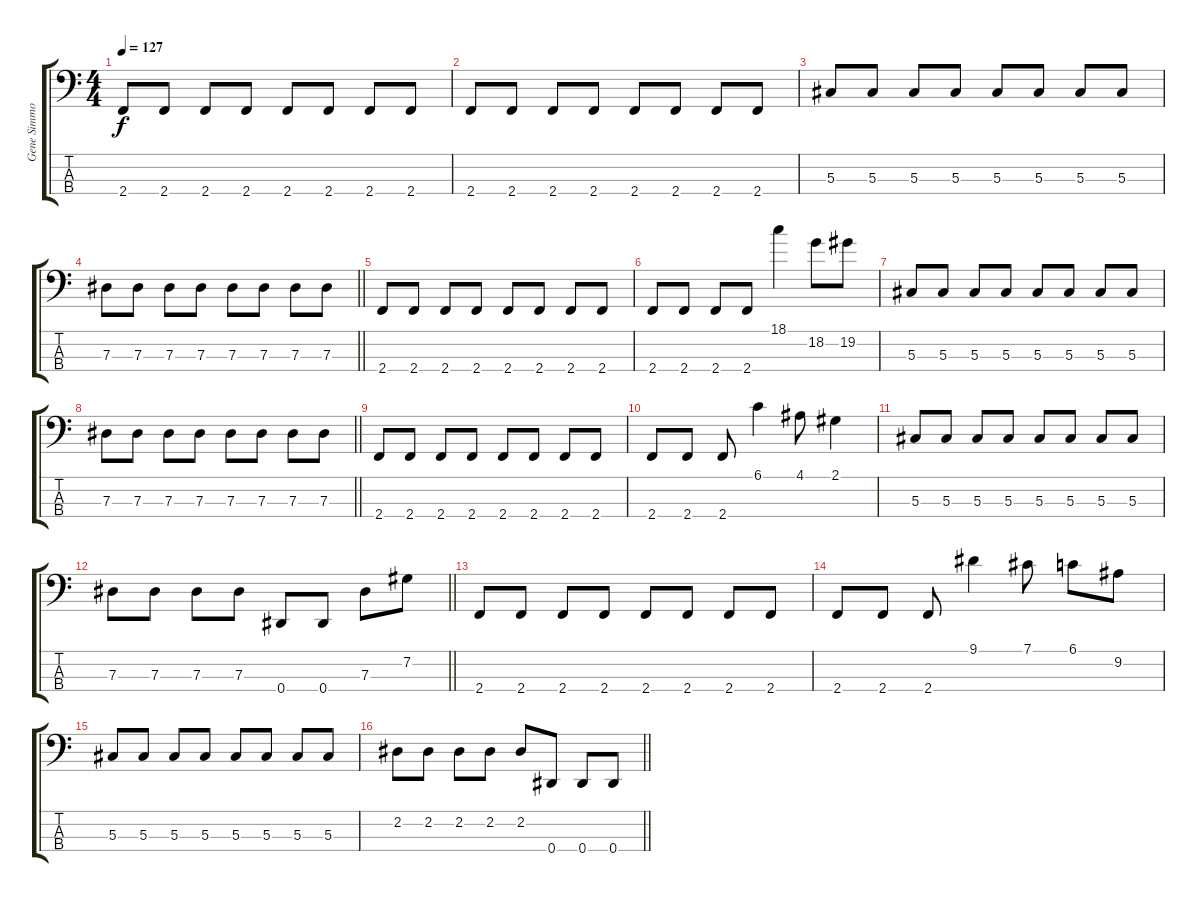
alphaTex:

\track ("Gene Simmons (Bass)" "Gene Simmo") {instrument electricbasspick}
\staff {score tabs}
\tuning (Gb2 Db2 Ab1 Eb1) {hide}
\ts (4 4)
\tempo 127
\clef f4
\ks c
2.4.8{dy f} 2.4.8 2.4.8 2.4.8 2.4.8 2.4.8 2.4.8 2.4.8 |
2.4.8 2.4.8 2.4.8 2.4.8 2.4.8 2.4.8 2.4.8 2.4.8 |
5.3.8 5.3.8 5.3.8 5.3.8 5.3.8 5.3.8 5.3.8 5.3.8 |
\barLineRight lightlight
7.3.8 7.3.8 7.3.8 7.3.8 7.3.8 7.3.8 7.3.8 7.3.8 |
2.4.8 2.4.8 2.4.8 2.4.8 2.4.8 2.4.8 2.4.8 2.4.8 |
2.4.8 2.4.8 2.4.8 2.4.8 18.1.4 18.2.8 19.2.8 |
5.3.8 5.3.8 5.3.8 5.3.8 5.3.8 5.3.8 5.3.8 5.3.8 |
\barLineRight lightlight
7.3.8 7.3.8 7.3.8 7.3.8 7.3.8 7.3.8 7.3.8 7.3.8 |
2.4.8 2.4.8 2.4.8 2.4.8 2.4.8 2.4.8 2.4.8 2.4.8 |
2.4.8 2.4.8 2.4.8 6.1.4 4.1.8 2.1.4 |
5.3.8 5.3.8 5.3.8 5.3.8 5.3.8 5.3.8 5.3.8 5.3.8 |
\barLineRight lightlight
7.3.8 7.3.8 7.3.8 7.3.8 0.4.8 0.4.8 7.3.8 7.2.8 |
2.4.8 2.4.8 2.4.8 2.4.8 2.4.8 2.4.8 2.4.8 2.4.8 |
2.4.8 2.4.8 2.4.8 9.1.4 7.1.8 6.1.8 9.2.8 |
5.3.8 5.3.8 5.3.8 5.3.8 5.3.8 5.3.8 5.3.8 5.3.8 |
\barLineRight lightlight
2.2.8 2.2.8 2.2.8 2.2.8 2.2.8 0.4.8 0.4.8 0.4.8
